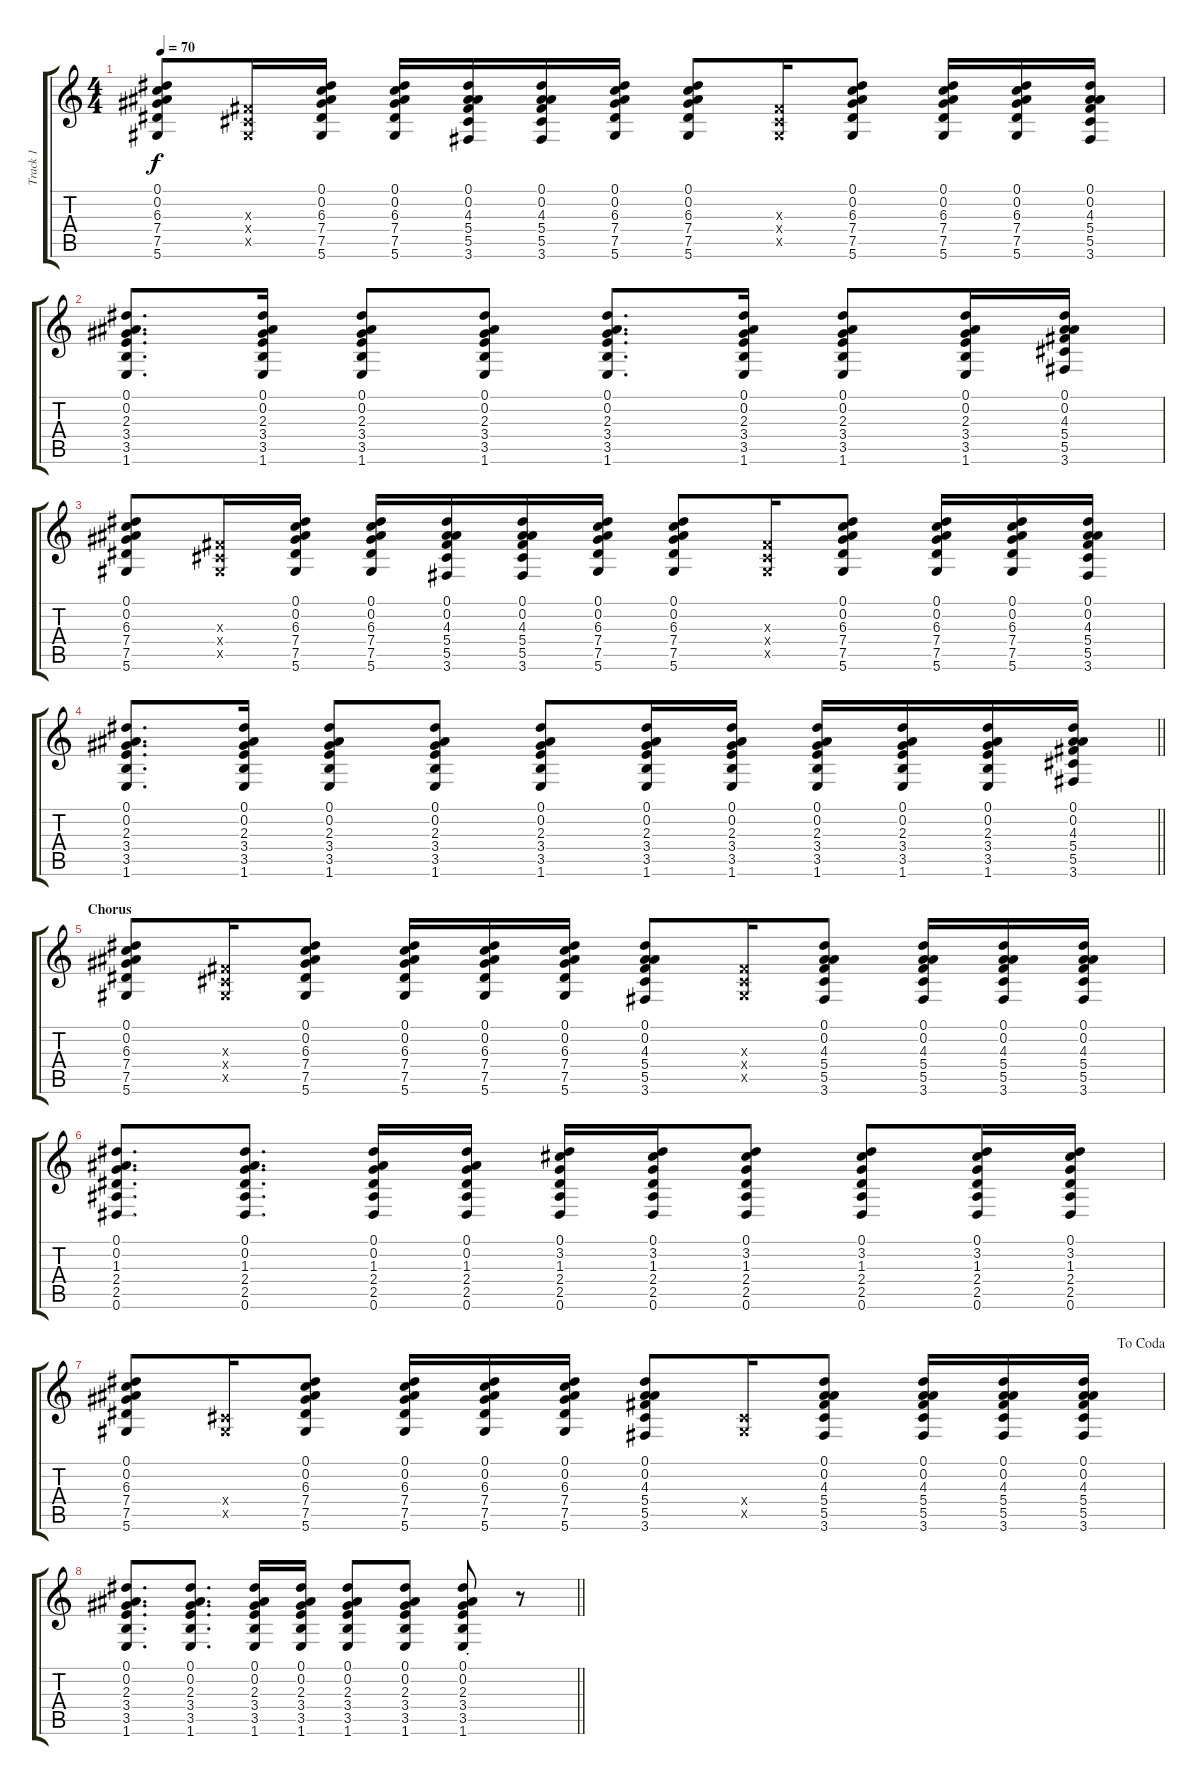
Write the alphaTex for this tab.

\track ("Track 1" "Track 1") {instrument acousticguitarsteel}
\staff {score tabs}
\tuning (Eb4 Bb3 Gb3 Db3 Ab2 Eb2) {hide}
\ts (4 4)
\tempo 70
\clef g2
\ks c
(0.1 0.2 6.3 7.4 7.5 5.6).8{dy f} (0.3{x} 0.4{x} 0.5{x}).16 (0.1 0.2 6.3 7.4 7.5 5.6).16 (0.1 0.2 6.3 7.4 7.5 5.6).16 (0.1 0.2 4.3 5.4 5.5 3.6).16 (0.1 0.2 4.3 5.4 5.5 3.6).16 (0.1 0.2 6.3 7.4 7.5 5.6).16 (0.1 0.2 6.3 7.4 7.5 5.6).8 (0.3{x} 0.4{x} 0.5{x}).16 (0.1 0.2 6.3 7.4 7.5 5.6).8 (0.1 0.2 6.3 7.4 7.5 5.6).16 (0.1 0.2 6.3 7.4 7.5 5.6).16 (0.1 0.2 4.3 5.4 5.5 3.6).16 |
(0.1 0.2 2.3 3.4 3.5 1.6).8{d} (0.1 0.2 2.3 3.4 3.5 1.6).16 (0.1 0.2 2.3 3.4 3.5 1.6).8 (0.1 0.2 2.3 3.4 3.5 1.6).8 (0.1 0.2 2.3 3.4 3.5 1.6).8{d} (0.1 0.2 2.3 3.4 3.5 1.6).16 (0.1 0.2 2.3 3.4 3.5 1.6).8 (0.1 0.2 2.3 3.4 3.5 1.6).16 (0.1 0.2 4.3 5.4 5.5 3.6).16 |
(0.1 0.2 6.3 7.4 7.5 5.6).8 (0.3{x} 0.4{x} 0.5{x}).16 (0.1 0.2 6.3 7.4 7.5 5.6).16 (0.1 0.2 6.3 7.4 7.5 5.6).16 (0.1 0.2 4.3 5.4 5.5 3.6).16 (0.1 0.2 4.3 5.4 5.5 3.6).16 (0.1 0.2 6.3 7.4 7.5 5.6).16 (0.1 0.2 6.3 7.4 7.5 5.6).8 (0.3{x} 0.4{x} 0.5{x}).16 (0.1 0.2 6.3 7.4 7.5 5.6).8 (0.1 0.2 6.3 7.4 7.5 5.6).16 (0.1 0.2 6.3 7.4 7.5 5.6).16 (0.1 0.2 4.3 5.4 5.5 3.6).16 |
\barLineRight lightlight
(0.1 0.2 2.3 3.4 3.5 1.6).8{d} (0.1 0.2 2.3 3.4 3.5 1.6).16 (0.1 0.2 2.3 3.4 3.5 1.6).8 (0.1 0.2 2.3 3.4 3.5 1.6).8 (0.1 0.2 2.3 3.4 3.5 1.6).8 (0.1 0.2 2.3 3.4 3.5 1.6).16 (0.1 0.2 2.3 3.4 3.5 1.6).16 (0.1 0.2 2.3 3.4 3.5 1.6).16 (0.1 0.2 2.3 3.4 3.5 1.6).16 (0.1 0.2 2.3 3.4 3.5 1.6).16 (0.1 0.2 4.3 5.4 5.5 3.6).16 |
\section ("" "Chorus")
(0.1 0.2 6.3 7.4 7.5 5.6).8 (0.3{x} 0.4{x} 0.5{x}).16 (0.1 0.2 6.3 7.4 7.5 5.6).8 (0.1 0.2 6.3 7.4 7.5 5.6).16 (0.1 0.2 6.3 7.4 7.5 5.6).16 (0.1 0.2 6.3 7.4 7.5 5.6).16 (0.1 0.2 4.3 5.4 5.5 3.6).8 (0.3{x} 0.4{x} 0.5{x}).16 (0.1 0.2 4.3 5.4 5.5 3.6).8 (0.1 0.2 4.3 5.4 5.5 3.6).16 (0.1 0.2 4.3 5.4 5.5 3.6).16 (0.1 0.2 4.3 5.4 5.5 3.6).16 |
(0.1 0.2 1.3 2.4 2.5 0.6).8{d} (0.1 0.2 1.3 2.4 2.5 0.6).8{d} (0.1 0.2 1.3 2.4 2.5 0.6).16 (0.1 0.2 1.3 2.4 2.5 0.6).16 (0.1 3.2 1.3 2.4 2.5 0.6).16 (0.1 3.2 1.3 2.4 2.5 0.6).16 (0.1 3.2 1.3 2.4 2.5 0.6).8 (0.1 3.2 1.3 2.4 2.5 0.6).8 (0.1 3.2 1.3 2.4 2.5 0.6).16 (0.1 3.2 1.3 2.4 2.5 0.6).16 |
\jump dacoda
(0.1 0.2 6.3 7.4 7.5 5.6).8 (0.4{x} 0.5{x}).16 (0.1 0.2 6.3 7.4 7.5 5.6).8 (0.1 0.2 6.3 7.4 7.5 5.6).16 (0.1 0.2 6.3 7.4 7.5 5.6).16 (0.1 0.2 6.3 7.4 7.5 5.6).16 (0.1 0.2 4.3 5.4 5.5 3.6).8 (0.4{x} 0.5{x}).16 (0.1 0.2 4.3 5.4 5.5 3.6).8 (0.1 0.2 4.3 5.4 5.5 3.6).16 (0.1 0.2 4.3 5.4 5.5 3.6).16 (0.1 0.2 4.3 5.4 5.5 3.6).16 |
\barLineRight lightlight
(0.1 0.2 2.3 3.4 3.5 1.6).8{d} (0.1 0.2 2.3 3.4 3.5 1.6).8{d} (0.1 0.2 2.3 3.4 3.5 1.6).16 (0.1 0.2 2.3 3.4 3.5 1.6).16 (0.1 0.2 2.3 3.4 3.5 1.6).8 (0.1 0.2 2.3 3.4 3.5 1.6).8 (0.1{st} 0.2{st} 2.3{st} 3.4{st} 3.5{st} 1.6{st}).8 r.8
